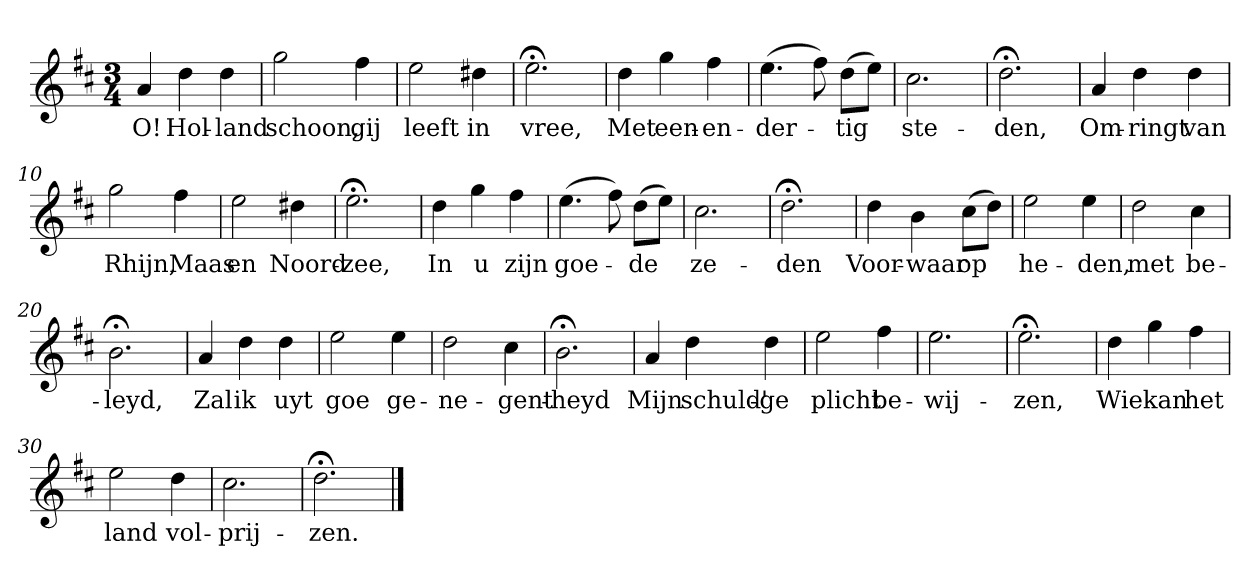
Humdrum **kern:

**kern	**text
*part1	*part1
*staff1	*staff1
*k[f#c#]	*
*D:	*
*M3/4	*
*MM120	*
=1	=1
4a	O!
4dd	Hol-
4dd	-land
=2	=2
2gg	schoon,
4ff#	gij
=3	=3
2ee	leeft
4dd#X	in
=4	=4
2.ee;<	vree,
=5	=5
4dd	Met
4gg	een-
4ff#	-en-
=6	=6
(4.ee	-der-
8ff#)	.
(8ddL	-tig
8eeJ)	.
=7	=7
2.cc#	ste-
=8	=8
2.dd;<	-den,
=9	=9
4a	Om-
4dd	-ringt
4dd	van
=10	=10
2gg	Rhijn,
4ff#	Maas
=11	=11
2ee	en
4dd#X	Noord-
=12	=12
2.ee;<	-zee,
=13	=13
4dd	In
4gg	u
4ff#	zijn
=14	=14
(4.ee	goe-
8ff#)	.
(8ddL	-de
8eeJ)	.
=15	=15
2.cc#	ze-
=16	=16
2.dd;<	-den
=17	=17
4dd	Voor-
4b	-waar
(8cc#L	op
8ddJ)	.
=18	=18
2ee	he-
4ee	-den,
=19	=19
2dd	met
4cc#	be-
=20	=20
2.b;<	-leyd,
=21	=21
4a	Zal
4dd	ik
4dd	uyt
=22	=22
2ee	goe
4ee	ge-
=23	=23
2dd	-ne-
4cc#	-gent-
=24	=24
2.b;<	-heyd
=25	=25
4a	Mijn
4dd	schuld'-
4dd	-ge
=26	=26
2ee	plicht
4ff#	be-
=27	=27
2.ee	-wij-
=28	=28
2.ee;<	-zen,
=29	=29
4dd	Wie
4gg	kan
4ff#	het
=30	=30
2ee	land
4dd	vol-
=31	=31
2.cc#	-prij-
=32	=32
2.dd;<	-zen.
==	==
*-	*-
